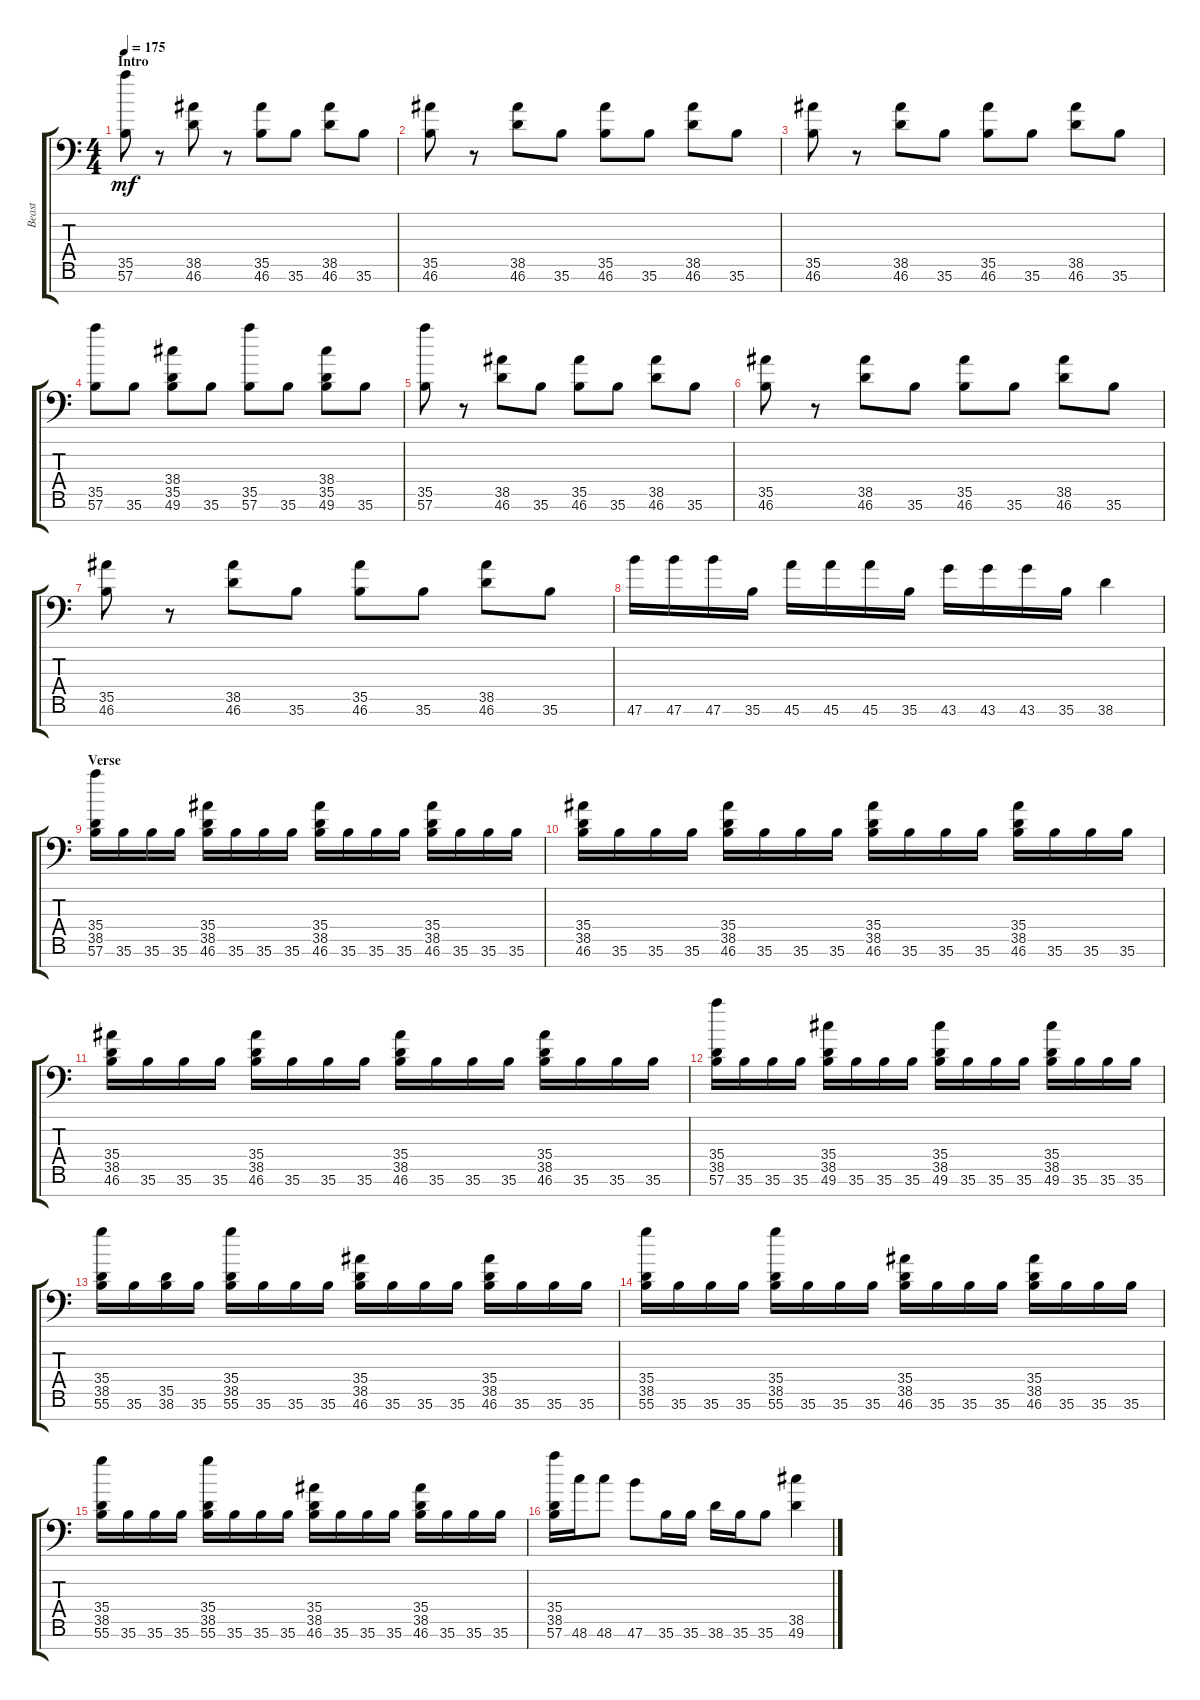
\track ("Beast" "Beast") {instrument acousticgrandpiano}
\staff {score tabs}
\tuning (C-1 C-1 C-1 C-1 C-1 C-1 C-1) {hide}
\ts (4 4)
\section ("" "Intro")
\tempo 175
\clef f4
\ks c
(35.5 57.6).8{dy mf} r.8 (38.5 46.6).8 r.8 (35.5 46.6).8 35.6.8 (38.5 46.6).8 35.6.8 |
(35.5 46.6).8 r.8 (38.5 46.6).8 35.6.8 (35.5 46.6).8 35.6.8 (38.5 46.6).8 35.6.8 |
(35.5 46.6).8 r.8 (38.5 46.6).8 35.6.8 (35.5 46.6).8 35.6.8 (38.5 46.6).8 35.6.8 |
(35.5 57.6).8 35.6.8 (38.4 35.5 49.6).8 35.6.8 (35.5 57.6).8 35.6.8 (38.4 35.5 49.6).8 35.6.8 |
(35.5 57.6).8 r.8 (38.5 46.6).8 35.6.8 (35.5 46.6).8 35.6.8 (38.5 46.6).8 35.6.8 |
(35.5 46.6).8 r.8 (38.5 46.6).8 35.6.8 (35.5 46.6).8 35.6.8 (38.5 46.6).8 35.6.8 |
(35.5 46.6).8 r.8 (38.5 46.6).8 35.6.8 (35.5 46.6).8 35.6.8 (38.5 46.6).8 35.6.8 |
47.6.16 47.6.16 47.6.16 35.6.16 45.6.16 45.6.16 45.6.16 35.6.16 43.6.16 43.6.16 43.6.16 35.6.16 38.6.4 |
\section ("" "Verse")
(35.4 38.5 57.6).16 35.6.16 35.6.16 35.6.16 (35.4 38.5 46.6).16 35.6.16 35.6.16 35.6.16 (35.4 38.5 46.6).16 35.6.16 35.6.16 35.6.16 (35.4 38.5 46.6).16 35.6.16 35.6.16 35.6.16 |
(35.4 38.5 46.6).16 35.6.16 35.6.16 35.6.16 (35.4 38.5 46.6).16 35.6.16 35.6.16 35.6.16 (35.4 38.5 46.6).16 35.6.16 35.6.16 35.6.16 (35.4 38.5 46.6).16 35.6.16 35.6.16 35.6.16 |
(35.4 38.5 46.6).16 35.6.16 35.6.16 35.6.16 (35.4 38.5 46.6).16 35.6.16 35.6.16 35.6.16 (35.4 38.5 46.6).16 35.6.16 35.6.16 35.6.16 (35.4 38.5 46.6).16 35.6.16 35.6.16 35.6.16 |
(35.4 38.5 57.6).16 35.6.16 35.6.16 35.6.16 (35.4 38.5 49.6).16 35.6.16 35.6.16 35.6.16 (35.4 38.5 49.6).16 35.6.16 35.6.16 35.6.16 (35.4 38.5 49.6).16 35.6.16 35.6.16 35.6.16 |
(35.4 38.5 55.6).16 35.6.16 (35.5 38.6).16 35.6.16 (35.4 38.5 55.6).16 35.6.16 35.6.16 35.6.16 (35.4 38.5 46.6).16 35.6.16 35.6.16 35.6.16 (35.4 38.5 46.6).16 35.6.16 35.6.16 35.6.16 |
(35.4 38.5 55.6).16 35.6.16 35.6.16 35.6.16 (35.4 38.5 55.6).16 35.6.16 35.6.16 35.6.16 (35.4 38.5 46.6).16 35.6.16 35.6.16 35.6.16 (35.4 38.5 46.6).16 35.6.16 35.6.16 35.6.16 |
(35.4 38.5 55.6).16 35.6.16 35.6.16 35.6.16 (35.4 38.5 55.6).16 35.6.16 35.6.16 35.6.16 (35.4 38.5 46.6).16 35.6.16 35.6.16 35.6.16 (35.4 38.5 46.6).16 35.6.16 35.6.16 35.6.16 |
(35.4 38.5 57.6).16 48.6.16 48.6.8 47.6.8 35.6.16 35.6.16 38.6.16 35.6.16 35.6.8 (38.5 49.6).4
